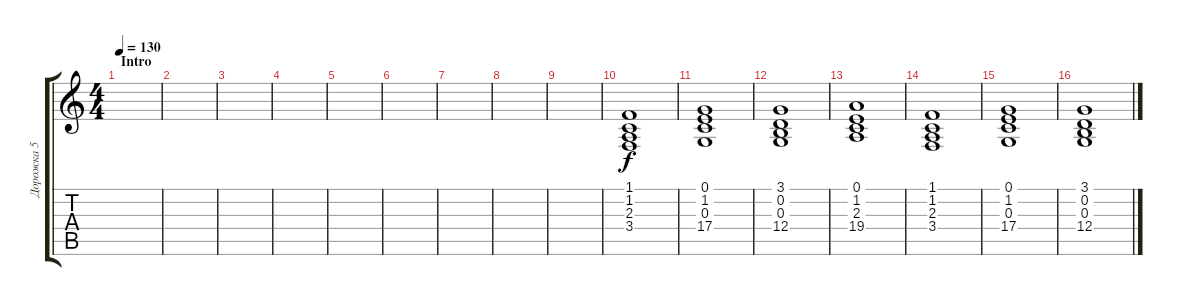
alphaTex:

\track ("Дорожка 5" "Дорожка 5") {instrument pad8sweep}
\staff {score tabs}
\tuning (E4 B3 G3 D3 A2 E2) {hide}
\ts (4 4)
\section ("" "Intro")
\tempo 130
\clef g2
\ks c
|
|
|
|
|
|
|
|
|
(1.1 1.2 2.3 3.4).1 |
(0.1 1.2 0.3 17.4).1 |
(3.1 0.2 0.3 12.4).1 |
(0.1 1.2 2.3 19.4).1 |
(1.1 1.2 2.3 3.4).1 |
(0.1 1.2 0.3 17.4).1 |
(3.1 0.2 0.3 12.4).1
